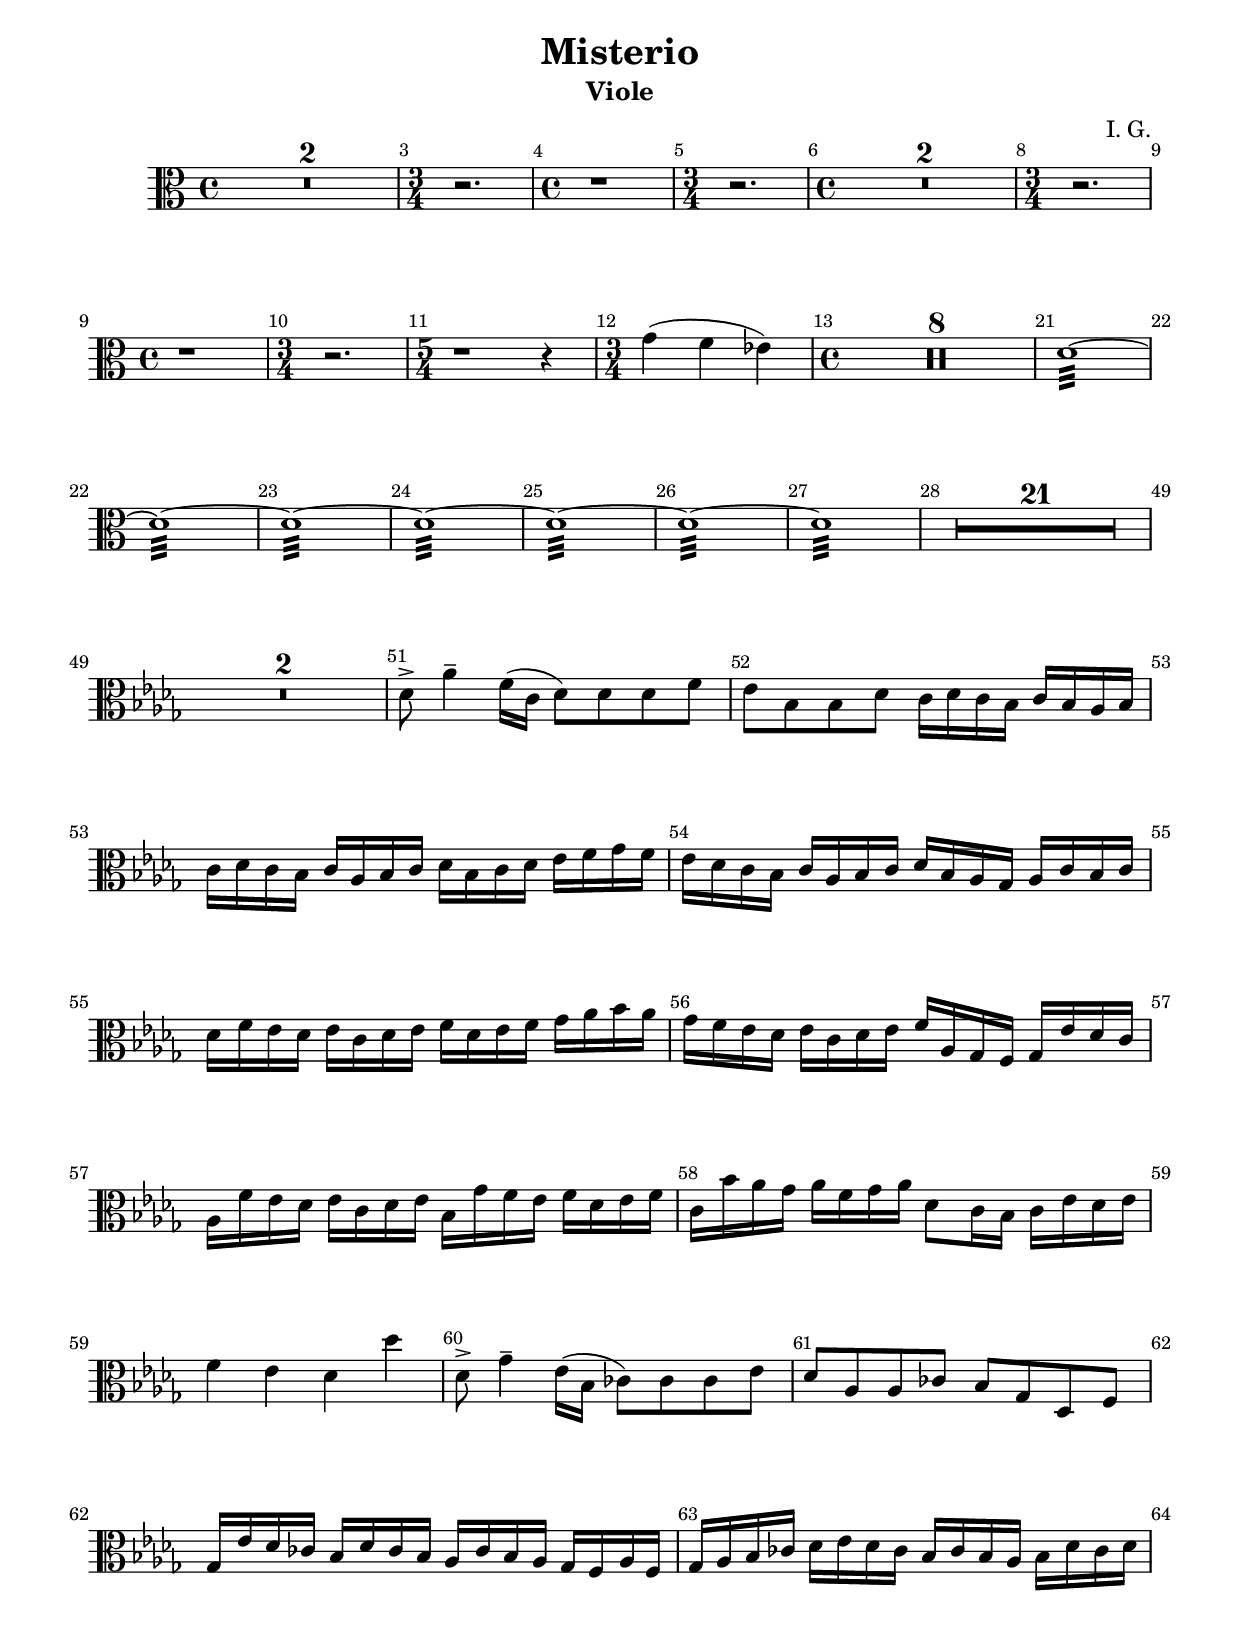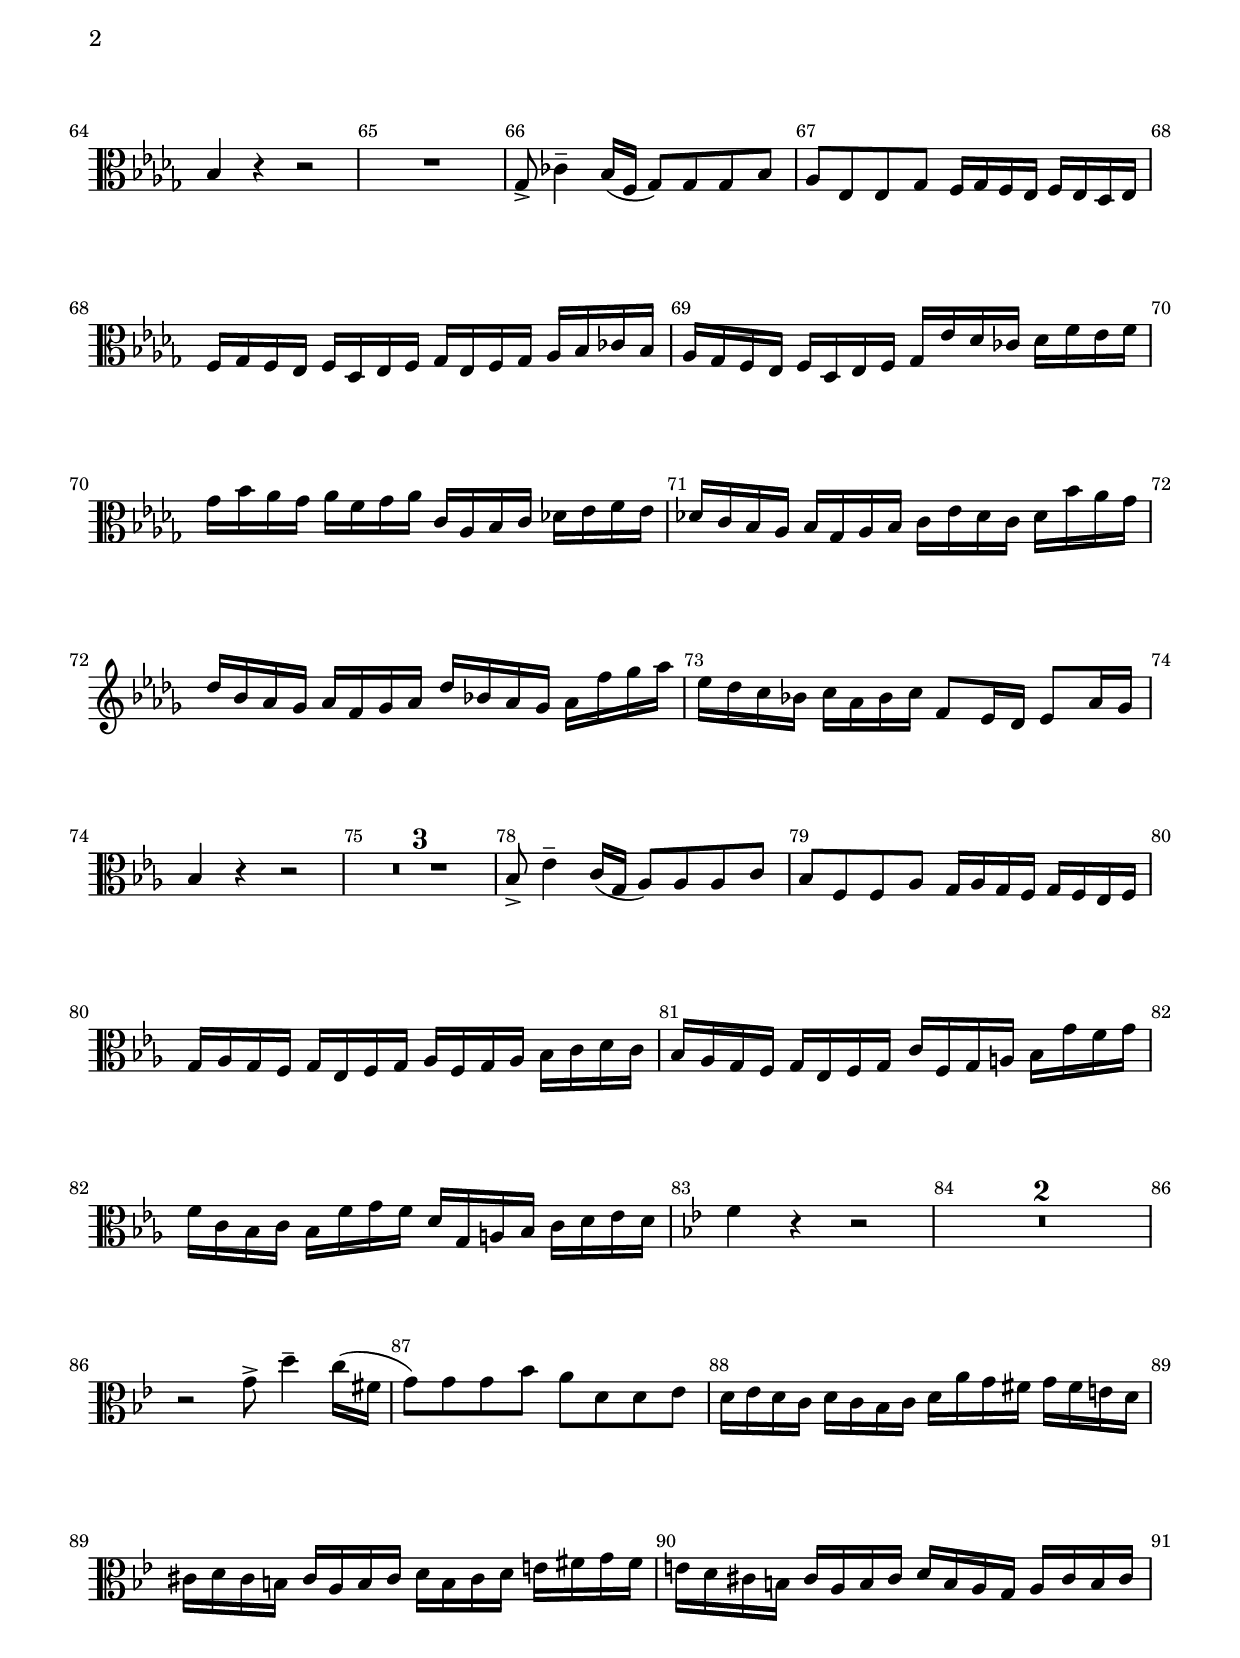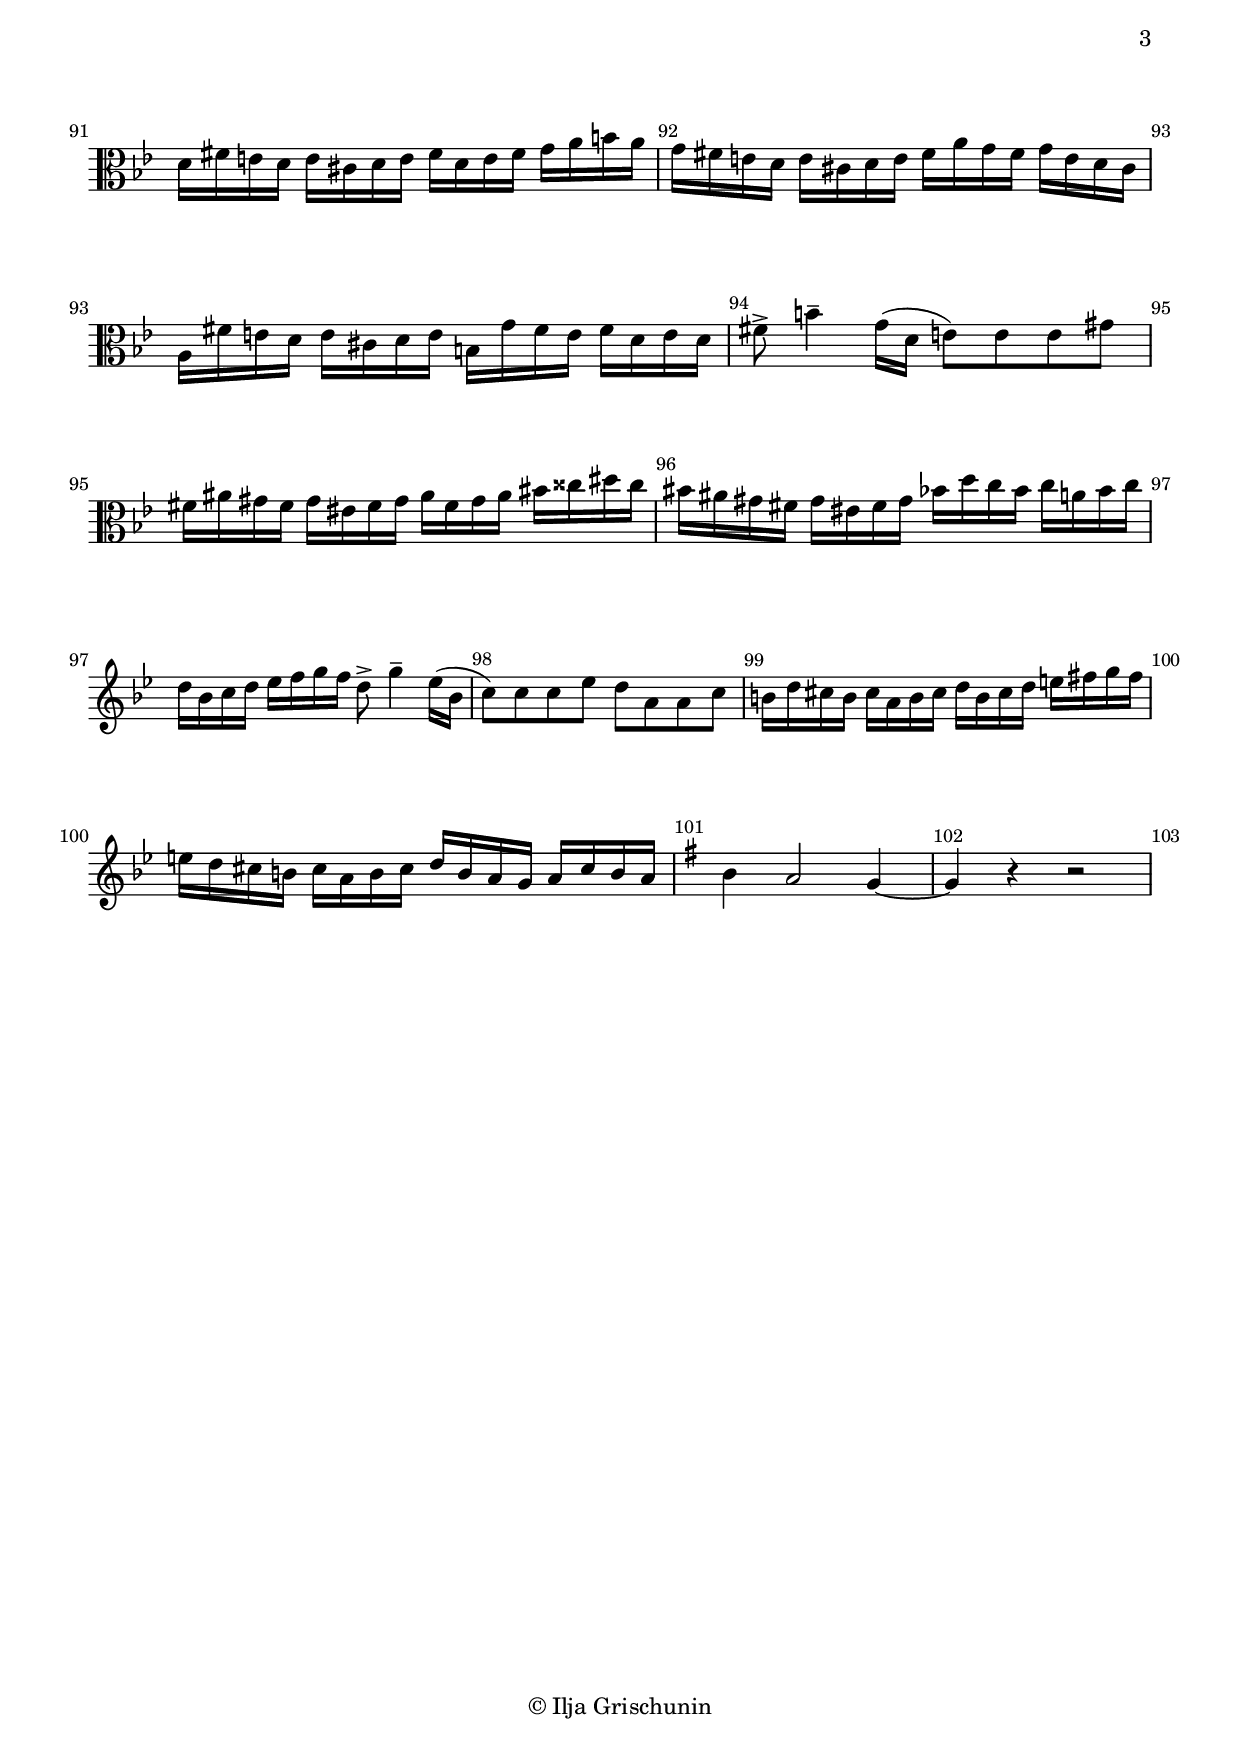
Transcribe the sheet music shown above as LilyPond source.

\version "2.19.15"
%\version "2.18.0"

\language "deutsch"

\header {
  title = "Misterio"
  subtitle = "Viole"
  meter = ""
  composer = "I. G."
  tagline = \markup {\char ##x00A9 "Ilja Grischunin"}
}

\paper {
  #(set-paper-size "a4")
  top-system-spacing.basic-distance = #15
  top-markup-spacing.basic-distance = #5
  markup-system-spacing.basic-distance = #15
  system-system-spacing.basic-distance = #18
  last-bottom-spacing.basic-distance = #15
  left-margin = 15
  right-margin = 15
  %two-sided = ##t
  %inner-margin = 25
  %outer-margin = 15
}

\layout {
  indent = 10
  \context {
    \Score
    \override BarNumber.break-visibility = ##(#t #t #t)
    \override TimeSignature.break-visibility = ##(#f #t #t)
    %\remove "Bar_number_engraver"
  }
}

\version "2.19.15"
%\version "2.18.0"

\language "deutsch"

vleMusic = \relative {
  \clef alto
  \set Score.skipBars = ##t
  \set Staff.printKeyCancellation = ##f
  \set Staff.explicitKeySignatureVisibility = #end-of-line-invisible
  \set Staff.explicitClefVisibility = #begin-of-line-visible
  \time 4/4 R1*2
  \time 3/4 r2.
  \time 4/4 r1
  \time 3/4 r2.
  \time 4/4 R1*2
  \time 3/4 r2.
  \time 4/4 r1
  \time 3/4 r2.
  \time 5/4 r1 r4
  \time 3/4 g'4( f es)
  \time 4/4 R1*8
  \repeat unfold 6 {
    \repeat tremolo 32 {d32~}
  }
  \repeat tremolo 32 {d32}
  R1*21
  \key des \major
  R1*2
  des8-> as'4-- f16( c des8) des des f es b b des c16 des c b c b as b
  c des c b c as b c des b c des es f ges f
  es des c b c as b c des b as ges as c b c
  des f es des es c des es f des es f ges as b as
  ges f es des es c des es f as, ges f ges es' des c
  as f' es des es c des es b ges' f es f des es f
  c b' as ges as f ges as des,8 c16 b c es des es f4 es des des'
  des,8-> ges4-- es16( b ces8) ces ces es des as as ces b ges des f
  ges16 es' des ces b des ces b as ces b as ges f as f
  ges as b ces des es des ces b ces b as b des ces des b4 r r2 R1
  ges8-> ces4-- b16( f ges8) ges ges b as es es ges f16 ges f es f es des es
  f ges f es f des es f ges es f ges as b ces b
  as ges f es f des es f ges es' des ces des f es f
  ges b as ges as f ges as
  \clef treble
  b ges as b ces des es des
  ces b as ges as f ges as b des ces b ces as' ges f
  des b as ges as f ges as
  \clef alto
  es ces b as b ges' as b
  f es des ces des b ces des ges,8 f16 es f8 b16 as
  \key es \major
  b4 r r2 R1*3 b8-> es4-- c16( g as8) as as c b f f as g16 as g f g f es f
  g as g f g es f g as f g as b c d c b as g f g es f g c f, g a b g' f g
  f c b c b f' g f d g, a b c d es d
  \key b \major
  f4 r r2 R1*2 r2 g8-> d'4-- c16( fis, g8) g g b a d, d es
  d16 es d c d c b c d a' g fis g fis e d
  cis d cis h cis a h cis d h cis d e fis g fis
  e d cis h cis a h cis d h a g a cis h cis 
  d fis e d e cis d e fis d e fis g a h a
  g fis e d e cis d e fis a g fis g e d cis
  a fis' e d e cis d e h g' fis e fis d e d
  fis8-> h4-- g16( d e8) e e gis
  fis16 ais gis fis gis eis fis gis ais fis gis ais his cisis dis cisis
  his ais gis fis gis eis fis gis b d c b c a b c
  \clef treble
  d b c d es f g f d8-> g4-- es16( b
  c8) c c es d a a c h16 d cis h cis a h cis d h cis d e fis g fis
  e d cis h cis a h cis d h a g a cis h a
  \key g \major
  h4 a2 g4~ g r r2
  \clef alto
}


\score {
  \vleMusic
  %\midi {}
}